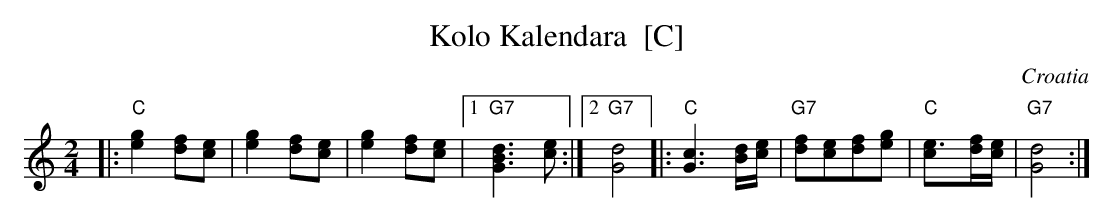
X:1
T: Kolo Kalendara  [C]
O: Croatia
M: 2/4
L: 1/8
K: C
|: "C"[g2e2][fd][ec] | [g2e2][fd][ec] | [g2e2][fd][ec] |1 "G7"[d3B3G3][ec] :|2 "G7"[d4G4] \
|: "C"[c3G3][d/B/][e/c/] | "G7"[fd][ec][fd][ge] | "C"[e3c][f/d/][e/c/] | "G7"[d4G4] :|
